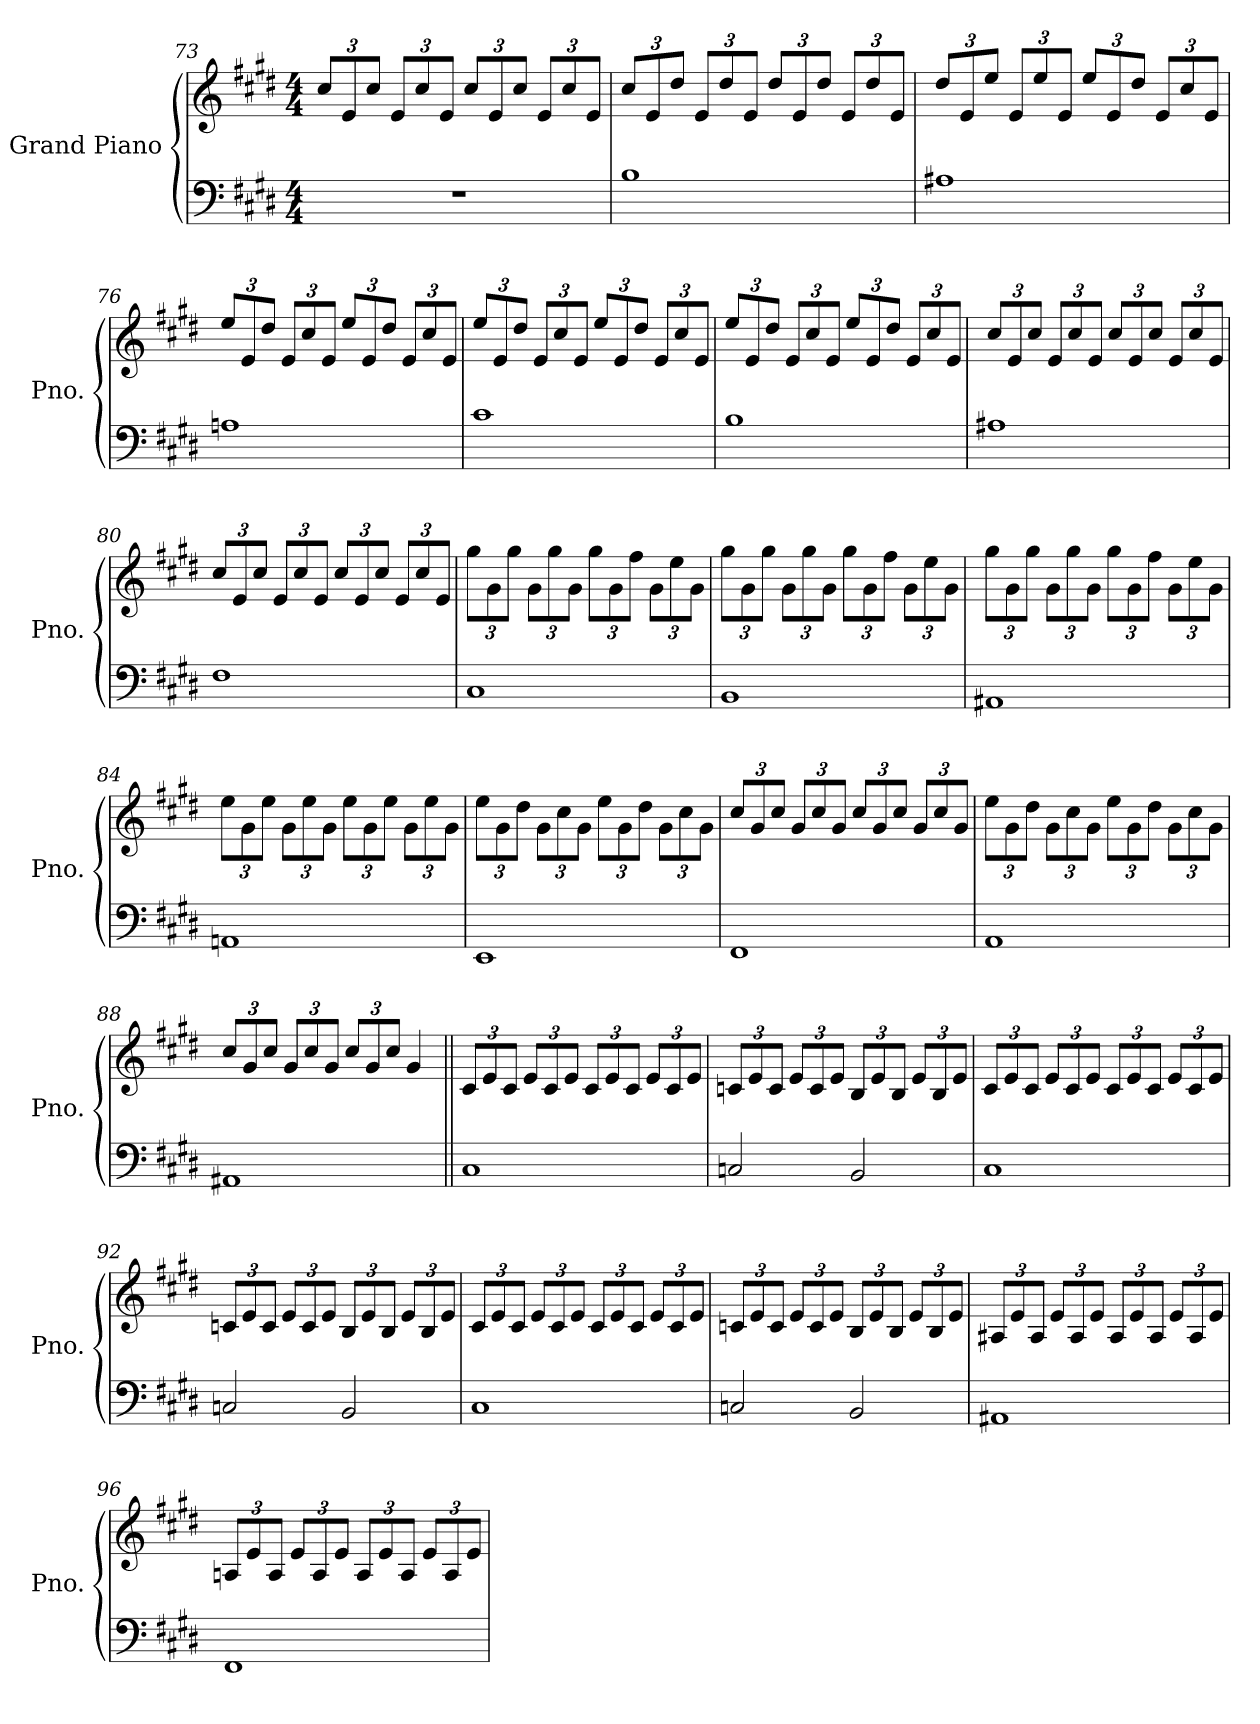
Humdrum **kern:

**kern	**kern
*part1	*part1
*staff2	*staff1
*I"Grand Piano	*
*I'Pno.	*
*clefF4	*clefG2
*k[f#c#g#d#]	*k[f#c#g#d#]
*M4/4	*M4/4
*	*Xbrackettup
=73	=73
1r	12cc#/L
.	12e/
.	12cc#/J
.	12e/L
.	12cc#/
.	12e/J
.	12cc#/L
.	12e/
.	12cc#/J
.	12e/L
.	12cc#/
.	12e/J
!!LO:LB:g=z
=74	=74
1B	12cc#/L
.	12e/
.	12dd#/J
.	12e/L
.	12dd#/
.	12e/J
.	12dd#/L
.	12e/
.	12dd#/J
.	12e/L
.	12dd#/
.	12e/J
=75	=75
1A#X	12dd#/L
.	12e/
.	12ee/J
.	12e/L
.	12ee/
.	12e/J
.	12ee/L
.	12e/
.	12dd#/J
.	12e/L
.	12cc#/
.	12e/J
=76	=76
1Ani	12ee/L
.	12e/
.	12dd#/J
.	12e/L
.	12cc#/
.	12e/J
.	12ee/L
.	12e/
.	12dd#/J
.	12e/L
.	12cc#/
.	12e/J
!!LO:LB:g=z
=77	=77
1c#	12ee/L
.	12e/
.	12dd#/J
.	12e/L
.	12cc#/
.	12e/J
.	12ee/L
.	12e/
.	12dd#/J
.	12e/L
.	12cc#/
.	12e/J
=78	=78
1B	12ee/L
.	12e/
.	12dd#/J
.	12e/L
.	12cc#/
.	12e/J
.	12ee/L
.	12e/
.	12dd#/J
.	12e/L
.	12cc#/
.	12e/J
=79	=79
1A#X	12cc#/L
.	12e/
.	12cc#/J
.	12e/L
.	12cc#/
.	12e/J
.	12cc#/L
.	12e/
.	12cc#/J
.	12e/L
.	12cc#/
.	12e/J
!!LO:PB:g=z
=80	=80
1F#	12cc#/L
.	12e/
.	12cc#/J
.	12e/L
.	12cc#/
.	12e/J
.	12cc#/L
.	12e/
.	12cc#/J
.	12e/L
.	12cc#/
.	12e/J
=81	=81
1C#	12gg#\L
.	12g#\
.	12gg#\J
.	12g#\L
.	12gg#\
.	12g#\J
.	12gg#\L
.	12g#\
.	12ff#\J
.	12g#\L
.	12ee\
.	12g#\J
=82	=82
1BB	12gg#\L
.	12g#\
.	12gg#\J
.	12g#\L
.	12gg#\
.	12g#\J
.	12gg#\L
.	12g#\
.	12ff#\J
.	12g#\L
.	12ee\
.	12g#\J
!!LO:LB:g=z
=83	=83
1AA#X	12gg#\L
.	12g#\
.	12gg#\J
.	12g#\L
.	12gg#\
.	12g#\J
.	12gg#\L
.	12g#\
.	12ff#\J
.	12g#\L
.	12ee\
.	12g#\J
=84	=84
1AAni	12ee\L
.	12g#\
.	12ee\J
.	12g#\L
.	12ee\
.	12g#\J
.	12ee\L
.	12g#\
.	12ee\J
.	12g#\L
.	12ee\
.	12g#\J
=85	=85
1EE	12ee\L
.	12g#\
.	12dd#\J
.	12g#\L
.	12cc#\
.	12g#\J
.	12ee\L
.	12g#\
.	12dd#\J
.	12g#\L
.	12cc#\
.	12g#\J
!!LO:LB:g=z
=86	=86
1FF#	12cc#/L
.	12g#/
.	12cc#/J
.	12g#/L
.	12cc#/
.	12g#/J
.	12cc#/L
.	12g#/
.	12cc#/J
.	12g#/L
.	12cc#/
.	12g#/J
=87	=87
1AA	12ee\L
.	12g#\
.	12dd#\J
.	12g#\L
.	12cc#\
.	12g#\J
.	12ee\L
.	12g#\
.	12dd#\J
.	12g#\L
.	12cc#\
.	12g#\J
=88	=88
1AA#X	12cc#/L
.	12g#/
.	12cc#/J
.	12g#/L
.	12cc#/
.	12g#/J
.	12cc#/L
.	12g#/
.	12cc#/J
.	4g#/
!!LO:LB:g=z
=89||	=89||
1C#	12c#/L
.	12e/
.	12c#/J
.	12e/L
.	12c#/
.	12e/J
.	12c#/L
.	12e/
.	12c#/J
.	12e/L
.	12c#/
.	12e/J
=90	=90
2Cn/	12cn/L
.	12e/
.	12c/J
.	12e/L
.	12c/
.	12e/J
2BB/	12B/L
.	12e/
.	12B/J
.	12e/L
.	12B/
.	12e/J
=91	=91
1C#	12c#/L
.	12e/
.	12c#/J
.	12e/L
.	12c#/
.	12e/J
.	12c#/L
.	12e/
.	12c#/J
.	12e/L
.	12c#/
.	12e/J
!!LO:LB:g=z
=92	=92
2Cn/	12cn/L
.	12e/
.	12c/J
.	12e/L
.	12c/
.	12e/J
2BB/	12B/L
.	12e/
.	12B/J
.	12e/L
.	12B/
.	12e/J
=93	=93
1C#	12c#/L
.	12e/
.	12c#/J
.	12e/L
.	12c#/
.	12e/J
.	12c#/L
.	12e/
.	12c#/J
.	12e/L
.	12c#/
.	12e/J
=94	=94
2Cn/	12cn/L
.	12e/
.	12c/J
.	12e/L
.	12c/
.	12e/J
2BB/	12B/L
.	12e/
.	12B/J
.	12e/L
.	12B/
.	12e/J
!!LO:LB:g=z
=95	=95
1AA#X	12A#X/L
.	12e/
.	12A#/J
.	12e/L
.	12A#/
.	12e/J
.	12A#/L
.	12e/
.	12A#/J
.	12e/L
.	12A#/
.	12e/J
=96	=96
1FF#	12Ani/L
.	12e/
.	12A/J
.	12e/L
.	12A/
.	12e/J
.	12A/L
.	12e/
.	12A/J
.	12e/L
.	12A/
.	12e/J
=	=
*-	*-
